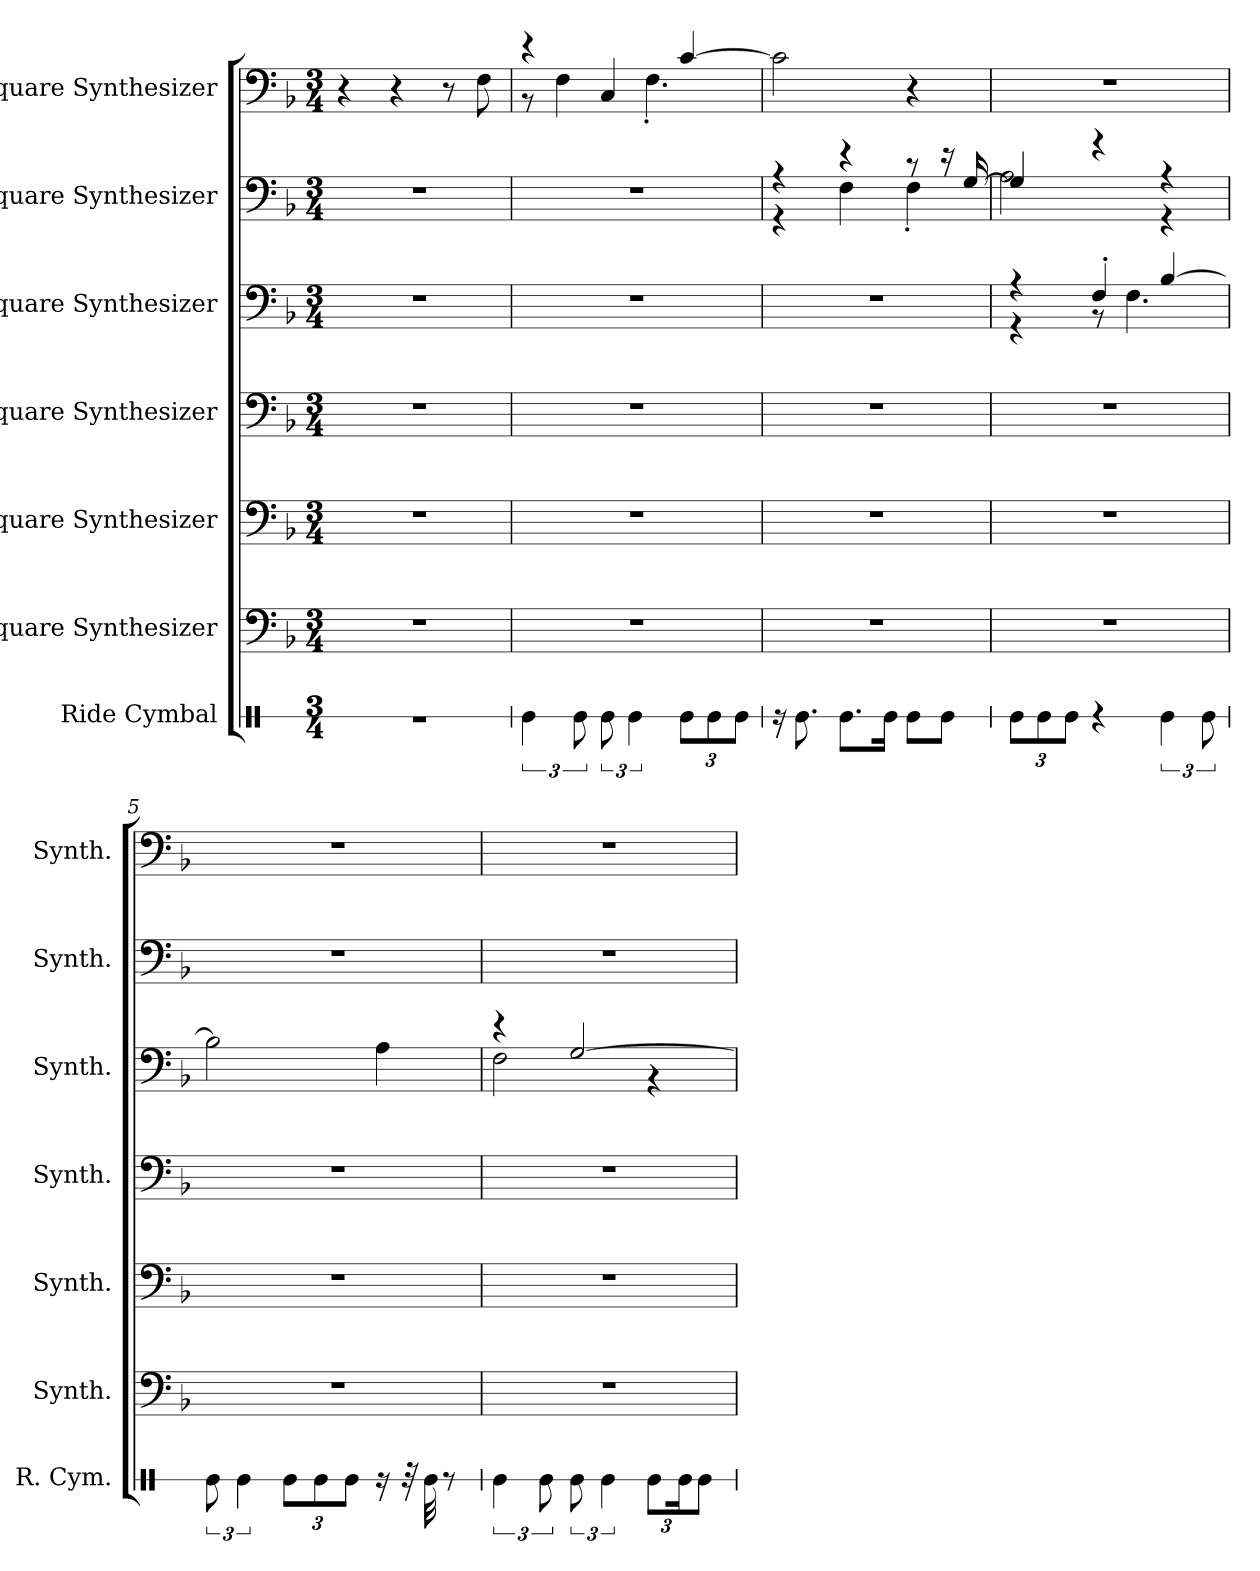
**kern	**kern	**kern	**kern	**kern	**kern	**kern
*part7	*part6	*part5	*part4	*part3	*part2	*part1
*staff7	*staff6	*staff5	*staff4	*staff3	*staff2	*staff1
*I"Ride Cymbal	*I"Square Synthesizer	*I"Square Synthesizer	*I"Square Synthesizer	*I"Square Synthesizer	*I"Square Synthesizer	*I"Square Synthesizer
*I'R. Cym.	*I'Synth.	*I'Synth.	*I'Synth.	*I'Synth.	*I'Synth.	*I'Synth.
*stria1	*	*	*	*	*	*
*clefX	*clefF4	*clefF4	*clefF4	*clefF4	*clefF4	*clefF4
*k[]	*k[b-]	*k[b-]	*k[b-]	*k[b-]	*k[b-]	*k[b-]
*M3/4	*M3/4	*M3/4	*M3/4	*M3/4	*M3/4	*M3/4
*MM158	*MM158	*MM158	*MM158	*MM158	*MM158	*MM158
=1	=1	=1	=1	=1	=1	=1
2.r	2.r	2.r	2.r	2.r	2.r	4r
.	.	.	.	.	.	4r
.	.	.	.	.	.	8r
.	.	.	.	.	.	8F\
=2	=2	=2	=2	=2	=2	=2
*	*	*	*	*	*	*^
6Re\	2.r	2.r	2.r	2.r	2.r	4r	8r
.	.	.	.	.	.	.	4F\
12Re\	.	.	.	.	.	.	.
12Re\	.	.	.	.	.	4C/	.
6Re\	.	.	.	.	.	.	.
.	.	.	.	.	.	.	4.F'\
*Xbrackettup	*	*	*	*	*	*	*
12Re\L	.	.	.	.	.	[4c/	.
12Re\	.	.	.	.	.	.	.
12Re\J	.	.	.	.	.	.	.
*	*	*	*	*	*	*v	*v
=3	=3	=3	=3	=3	=3	=3
*	*	*	*	*	*^	*
16r	2.r	2.r	2.r	2.r	4r	4r	2c\]
8.Re\	.	.	.	.	.	.	.
8.Re\L	.	.	.	.	4r	4F\	.
16Re\Jk	.	.	.	.	.	.	.
8Re\L	.	.	.	.	8r	4F'\	4r
8Re\J	.	.	.	.	16r	.	.
.	.	.	.	.	[16G/	.	.
=4	=4	=4	=4	=4	=4	=4	=4
*	*	*	*	*^	*	*	*
12Re\L	2.r	2.r	2.r	4r	4r	4G/]	2A\	2.r
12Re\	.	.	.	.	.	.	.	.
12Re\J	.	.	.	.	.	.	.	.
4r	.	.	.	4F'/	8r	4r	.	.
.	.	.	.	.	4.F\	.	.	.
*brackettup	*	*	*	*	*	*	*	*
6Re\	.	.	.	[4B-/	.	4r	4r	.
12Re\	.	.	.	.	.	.	.	.
*	*	*	*	*v	*v	*	*	*
*	*	*	*	*	*v	*v	*
!!LO:LB:g=z
=5	=5	=5	=5	=5	=5	=5
12Re\	2.r	2.r	2.r	2B-\]	2.r	2.r
6Re\	.	.	.	.	.	.
*Xbrackettup	*	*	*	*	*	*
12Re\L	.	.	.	.	.	.
12Re\	.	.	.	.	.	.
12Re\J	.	.	.	.	.	.
16r	.	.	.	4A\	.	.
32r	.	.	.	.	.	.
32Re\	.	.	.	.	.	.
8r	.	.	.	.	.	.
=6	=6	=6	=6	=6	=6	=6
*brackettup	*	*	*	*	*	*
*	*	*	*	*^	*	*
6Re\	2.r	2.r	2.r	4r	2F\	2.r	2.r
12Re\	.	.	.	.	.	.	.
12Re\	.	.	.	[2G/	.	.	.
6Re\	.	.	.	.	.	.	.
*Xbrackettup	*	*	*	*	*	*	*
12Re\L	.	.	.	.	4r	.	.
24Re\K	.	.	.	.	.	.	.
8Re\J	.	.	.	.	.	.	.
*	*	*	*	*v	*v	*	*
=	=	=	=	=	=	=
*-	*-	*-	*-	*-	*-	*-
